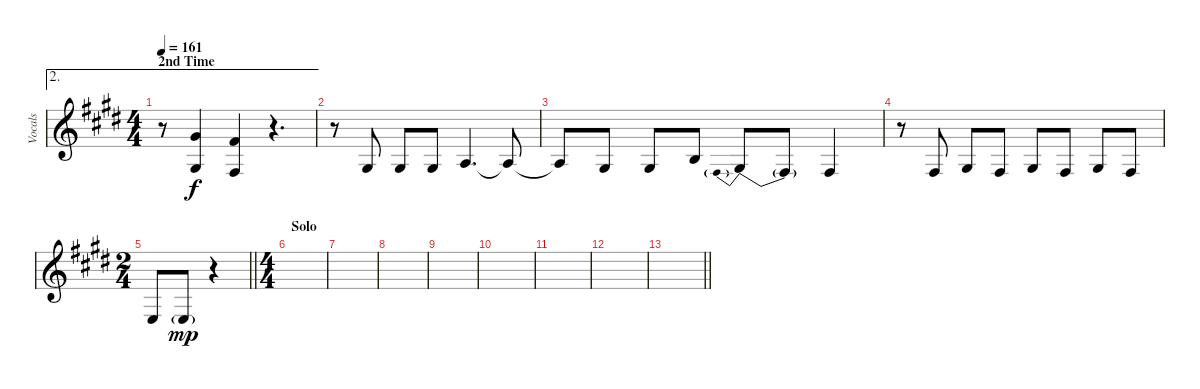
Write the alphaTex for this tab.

\track ("Vocals" "Vocals") {instrument tenorsax}
\staff {score}
\tuning (E4 B3 G3 D3 A2 E2) {hide}
\ae 2
\ts (4 4)
\section ("" "2nd Time")
\tempo 161
\clef g2
\ks e
r.8{dy f} (4.1 1.3).4 (2.1 4.4).4 r.4{d} |
r.8 1.3.8 1.3.8 1.3.8 2.3.4{d} 2.3{t}.8 |
2.3{t}.8 1.3.8 1.3.8 0.2.8 4.4{be (prebendrelease 0 4 60 0)}.8 4.4{t}.8 4.4.4 |
r.8 4.4.8 1.3.8 4.4.8 1.3.8 4.4.8 1.3.8 4.4.8 |
\ts (2 4)
\barLineRight lightlight
2.4.8 2.4{g}.8{dy mp} r.4 |
\ts (4 4)
\section ("" "Solo")
|
|
|
|
|
|
|
\barLineRight lightlight
